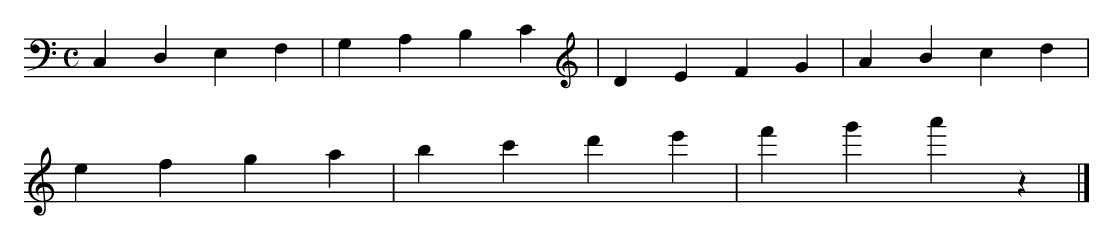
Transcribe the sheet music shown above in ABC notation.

X:1
T:
M:C
L:1/4
K:C
C, D, E, F,|G, A, B, C|D E F G|A B c d|
e f g a    |b c' d' e'|f' g' a' z|]
